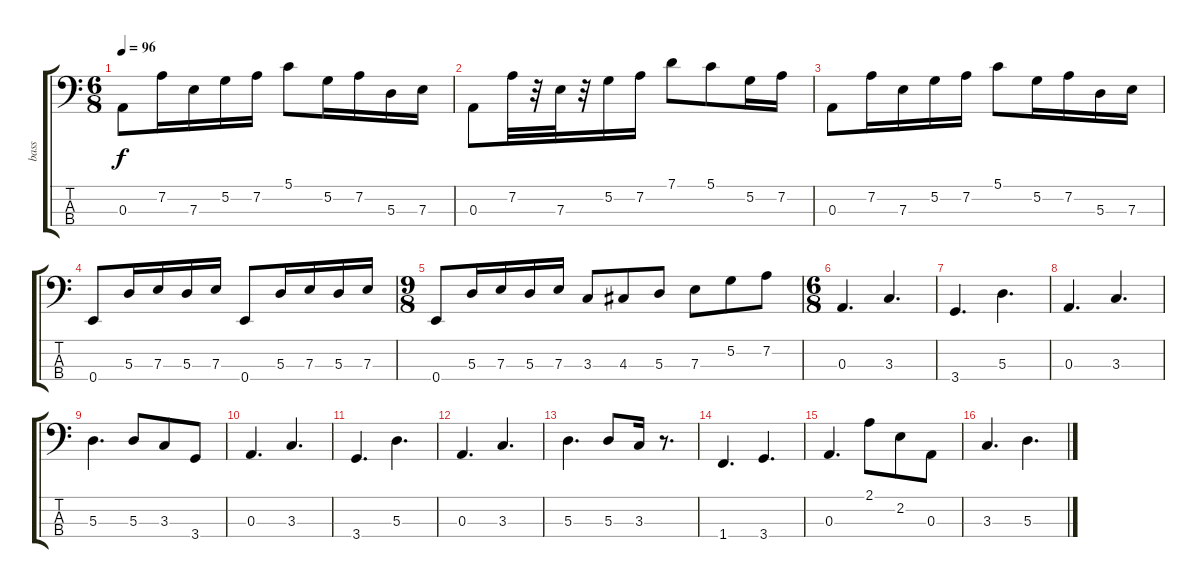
\track ("bass" "bass") {instrument electricbassfinger}
\staff {score tabs}
\tuning (G2 D2 A1 E1) {hide}
\ts (6 8)
\tempo 96
\clef f4
\ks c
0.3.8{dy f} 7.2.16 7.3.16 5.2.16 7.2.16 5.1.8 5.2.16 7.2.16 5.3.16 7.3.16 |
0.3.8 7.2.32 r.32 7.3.32 r.32 5.2.16 7.2.16 7.1.8 5.1.8 5.2.16 7.2.16 |
0.3.8 7.2.16 7.3.16 5.2.16 7.2.16 5.1.8 5.2.16 7.2.16 5.3.16 7.3.16 |
0.4.8 5.3.16 7.3.16 5.3.16 7.3.16 0.4.8 5.3.16 7.3.16 5.3.16 7.3.16 |
\ts (9 8)
0.4.8 5.3.16 7.3.16 5.3.16 7.3.16 3.3.8 4.3.8 5.3.8 7.3.8 5.2.8 7.2.8 |
\ts (6 8)
0.3.4{d} 3.3.4{d} |
3.4.4{d} 5.3.4{d} |
0.3.4{d} 3.3.4{d} |
5.3.4{d} 5.3.8 3.3.8 3.4.8 |
0.3.4{d} 3.3.4{d} |
3.4.4{d} 5.3.4{d} |
0.3.4{d} 3.3.4{d} |
5.3.4{d} 5.3.8 3.3.16 r.8{d} |
1.4.4{d} 3.4.4{d} |
0.3.4{d} 2.1.8 2.2.8 0.3.8 |
3.3.4{d} 5.3.4{d}
